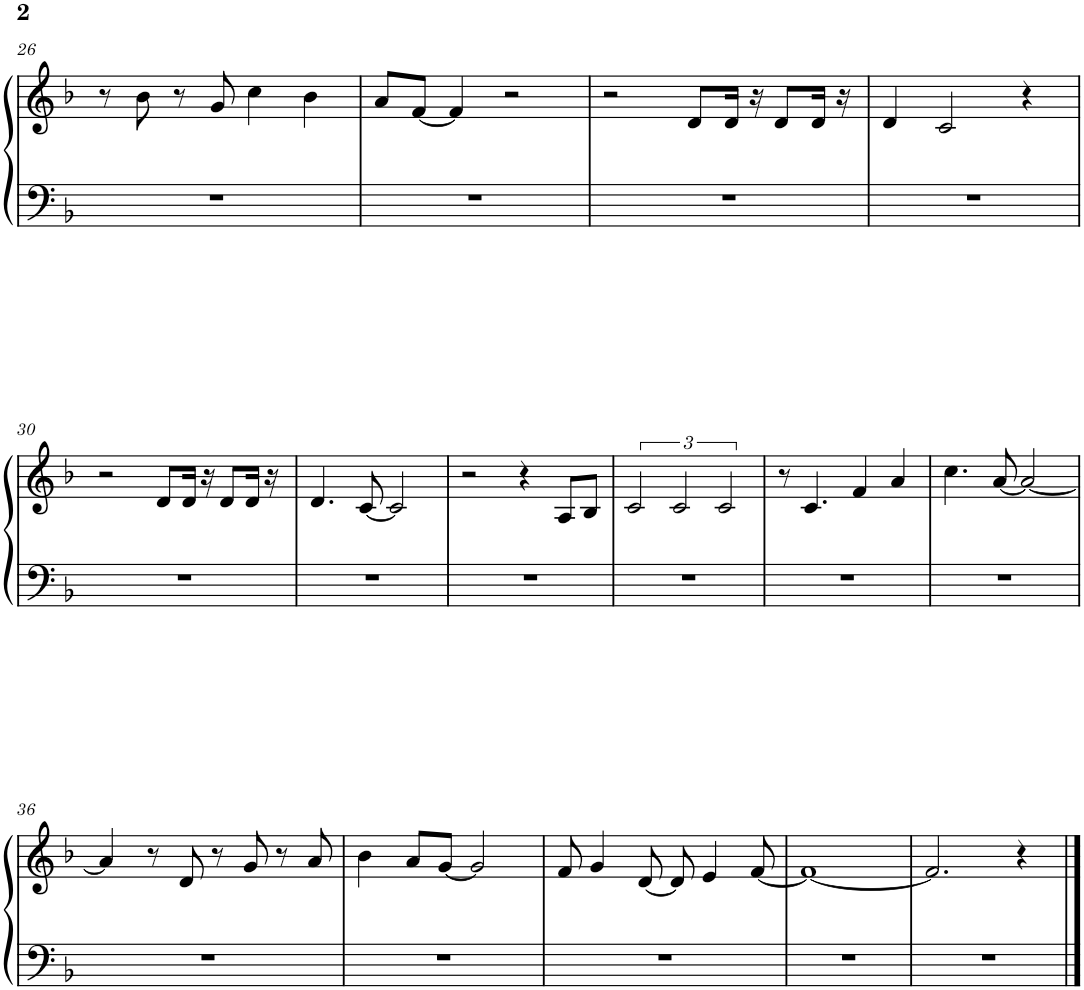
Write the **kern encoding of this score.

**kern	**kern
*part1	*part1
*staff2	*staff1
*I"Piano	*
*I'Pno.	*
!!LO:PB:g=z
*clefF4	*clefG2
*k[b-]	*k[b-]
*M4/4	*M4/4
=26	=26
1r	8r
.	8b-\
.	8r
.	8g/
.	4cc\
.	4b-\
=27	=27
1r	8a/L
.	[8f/J
.	4f/]
.	2r
=28	=28
1r	2r
.	8d/L
.	16d/Jk
.	16r
.	8d/L
.	16d/Jk
.	16r
=29	=29
1r	4d/
.	2c/
.	4r
!!LO:LB:g=z
=30	=30
1r	2r
.	8d/L
.	16d/Jk
.	16r
.	8d/L
.	16d/Jk
.	16r
=31	=31
1r	4.d/
.	[8c/
.	2c/]
=32	=32
1r	2r
.	4r
.	8A/L
.	8B-/J
=33	=33
1r	3c/
.	3c/
.	3c/
=34	=34
1r	8r
.	4.c/
.	4f/
.	4a/
=35	=35
1r	4.cc\
.	[8a/
.	2a/_
!!LO:LB:g=z
=36	=36
1r	4a/]
.	8r
.	8d/
.	8r
.	8g/
.	8r
.	8a/
=37	=37
1r	4b-\
.	8a/L
.	[8g/J
.	2g/]
=38	=38
1r	8f/
.	4g/
.	[8d/
.	8d/]
.	4e/
.	[8f/
=39	=39
1r	1f_
=40	=40
1r	2.f/]
.	4r
==	==
*-	*-
